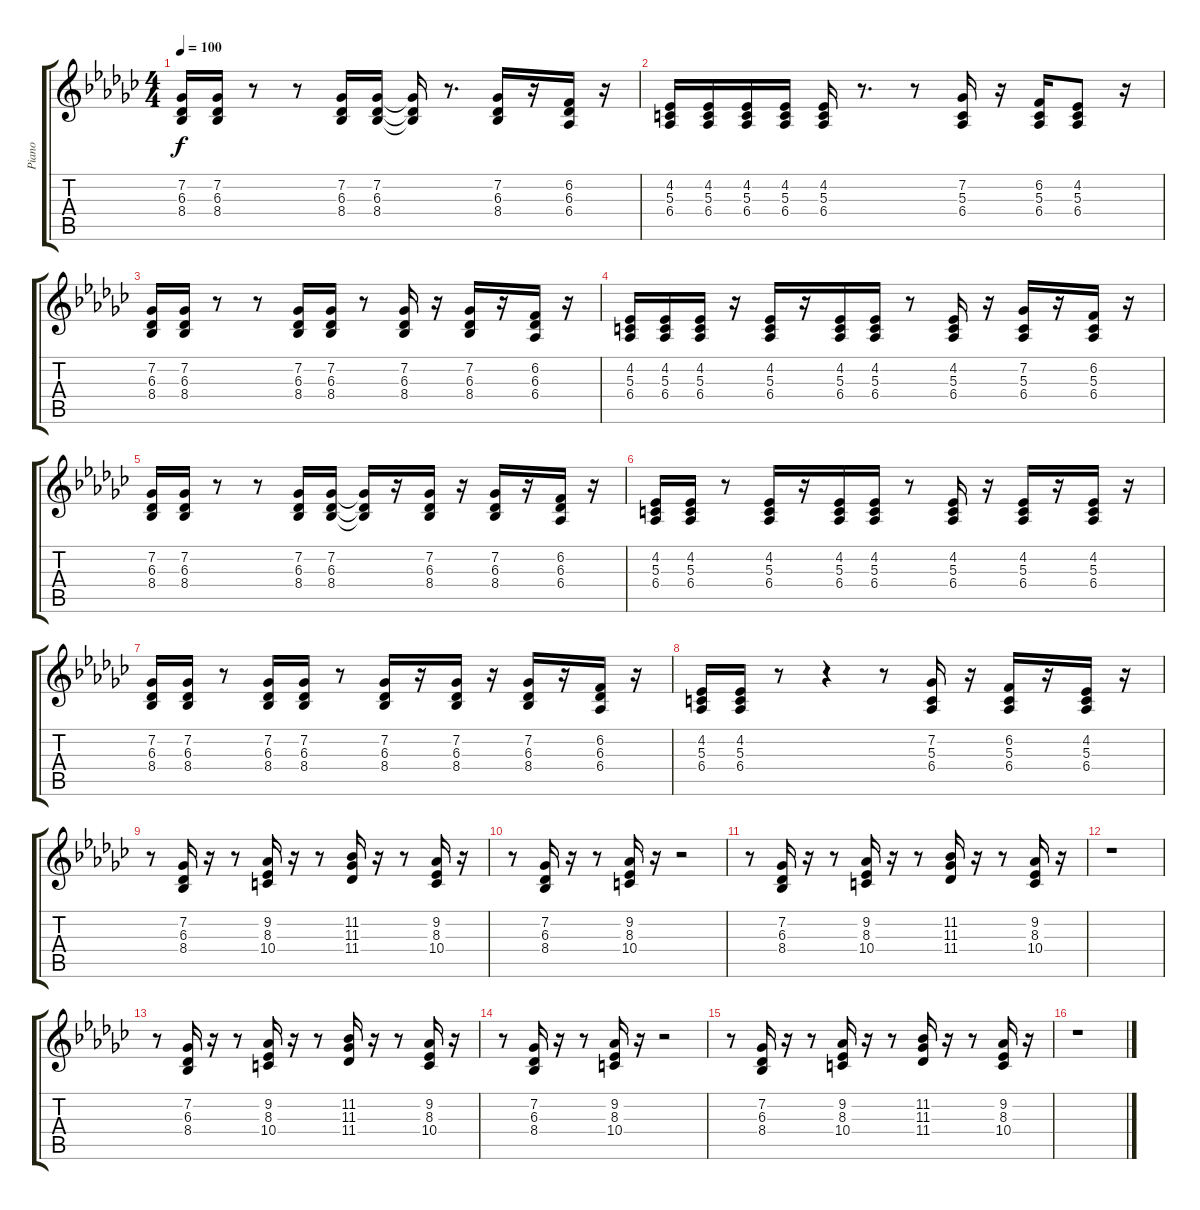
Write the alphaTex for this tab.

\track ("Piano" "Piano") {instrument electricgrandpiano}
\staff {score tabs}
\tuning (E4 B3 G3 D3 A2 E2) {hide}
\ts (4 4)
\tempo 100
\clef g2
\ks ebminor
(7.2 6.3 8.4).16{dy f} (7.2 6.3 8.4).16 r.8 r.8 (7.2 6.3 8.4).16 (7.2 6.3 8.4).16 (7.2{t} 6.3{t} 8.4{t}).16 r.8{d} (7.2 6.3 8.4).16 r.16 (6.2 6.3 6.4).16 r.16 |
(4.2 5.3 6.4).16 (4.2 5.3 6.4).16 (4.2 5.3 6.4).16 (4.2 5.3 6.4).16 (4.2 5.3 6.4).16 r.8{d} r.8 (7.2 5.3 6.4).16 r.16 (6.2 5.3 6.4).16 (4.2 5.3 6.4).8 r.16 |
(7.2 6.3 8.4).16 (7.2 6.3 8.4).16 r.8 r.8 (7.2 6.3 8.4).16 (7.2 6.3 8.4).16 r.8 (7.2 6.3 8.4).16 r.16 (7.2 6.3 8.4).16 r.16 (6.2 6.3 6.4).16 r.16 |
(4.2 5.3 6.4).16 (4.2 5.3 6.4).16 (4.2 5.3 6.4).16 r.16 (4.2 5.3 6.4).16 r.16 (4.2 5.3 6.4).16 (4.2 5.3 6.4).16 r.8 (4.2 5.3 6.4).16 r.16 (7.2 5.3 6.4).16 r.16 (6.2 5.3 6.4).16 r.16 |
(7.2 6.3 8.4).16 (7.2 6.3 8.4).16 r.8 r.8 (7.2 6.3 8.4).16 (7.2 6.3 8.4).16 (7.2{t} 6.3{t} 8.4{t}).16 r.16 (7.2 6.3 8.4).16 r.16 (7.2 6.3 8.4).16 r.16 (6.2 6.3 6.4).16 r.16 |
(4.2 5.3 6.4).16 (4.2 5.3 6.4).16 r.8 (4.2 5.3 6.4).16 r.16 (4.2 5.3 6.4).16 (4.2 5.3 6.4).16 r.8 (4.2 5.3 6.4).16 r.16 (4.2 5.3 6.4).16 r.16 (4.2 5.3 6.4).16 r.16 |
(7.2 6.3 8.4).16 (7.2 6.3 8.4).16 r.8 (7.2 6.3 8.4).16 (7.2 6.3 8.4).16 r.8 (7.2 6.3 8.4).16 r.16 (7.2 6.3 8.4).16 r.16 (7.2 6.3 8.4).16 r.16 (6.2 6.3 6.4).16 r.16 |
(4.2 5.3 6.4).16 (4.2 5.3 6.4).16 r.8 r.4 r.8 (7.2 5.3 6.4).16 r.16 (6.2 5.3 6.4).16 r.16 (4.2 5.3 6.4).16 r.16 |
r.8 (7.2 6.3 8.4).16 r.16 r.8 (9.2 8.3 10.4).16 r.16 r.8 (11.2 11.3 11.4).16 r.16 r.8 (9.2 8.3 10.4).16 r.16 |
r.8 (7.2 6.3 8.4).16 r.16 r.8 (9.2 8.3 10.4).16 r.16 r.2 |
r.8 (7.2 6.3 8.4).16 r.16 r.8 (9.2 8.3 10.4).16 r.16 r.8 (11.2 11.3 11.4).16 r.16 r.8 (9.2 8.3 10.4).16 r.16 |
r.1 |
r.8 (7.2 6.3 8.4).16 r.16 r.8 (9.2 8.3 10.4).16 r.16 r.8 (11.2 11.3 11.4).16 r.16 r.8 (9.2 8.3 10.4).16 r.16 |
r.8 (7.2 6.3 8.4).16 r.16 r.8 (9.2 8.3 10.4).16 r.16 r.2 |
r.8 (7.2 6.3 8.4).16 r.16 r.8 (9.2 8.3 10.4).16 r.16 r.8 (11.2 11.3 11.4).16 r.16 r.8 (9.2 8.3 10.4).16 r.16 |
r.1
